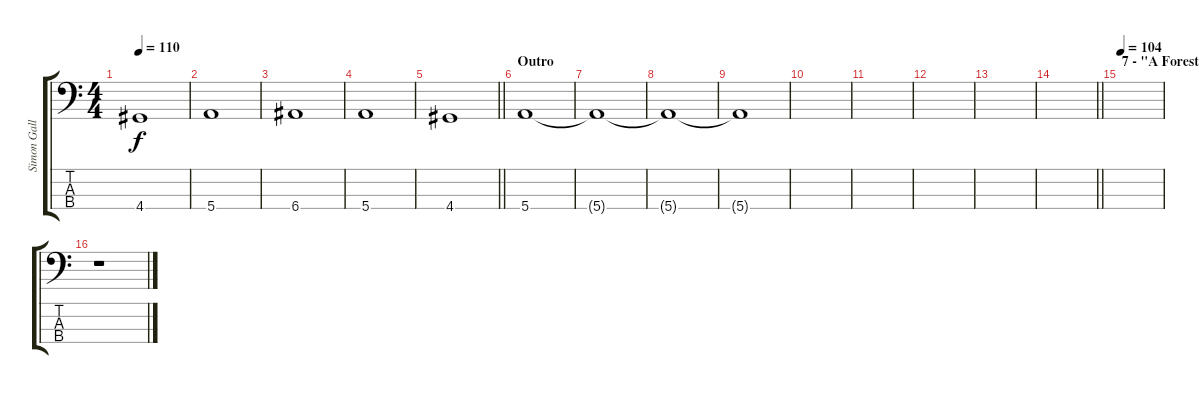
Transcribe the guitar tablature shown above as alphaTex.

\track ("Simon Gallup" "Simon Gall") {instrument electricbasspick}
\staff {score tabs}
\tuning (G2 D2 A1 E1) {hide}
\ts (4 4)
\tempo 110
\clef f4
\ks c
4.4.1{dy f} |
5.4.1 |
6.4.1 |
5.4.1 |
\barLineRight lightlight
4.4.1 |
\section ("" "Outro")
5.4.1 |
5.4{t}.1 |
5.4{t}.1 |
5.4{t}.1 |
|
|
|
|
\barLineRight lightlight
|
\section ("" "7 - \"A Forest\"")
\tempo 104
|
r.1
